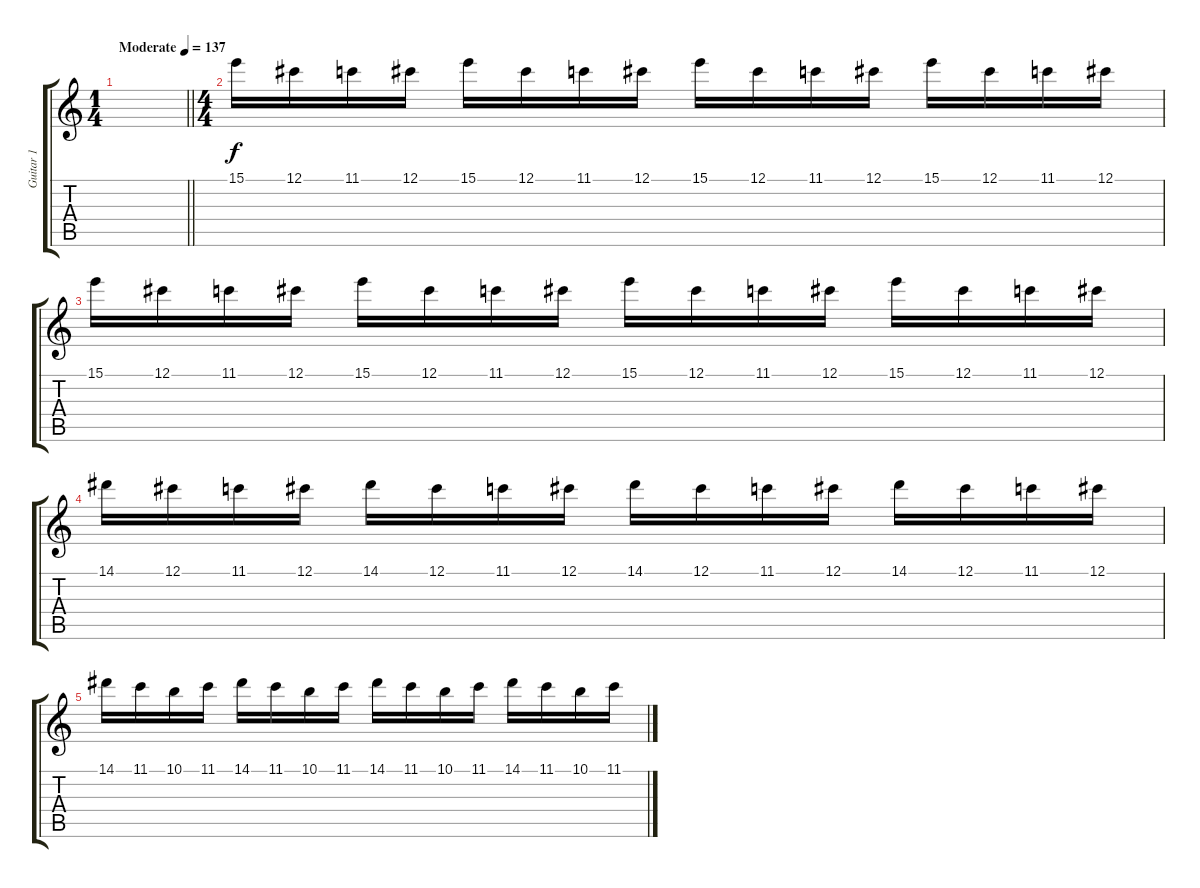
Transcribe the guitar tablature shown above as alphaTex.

\track ("Guitar 1" "Guitar 1") {instrument distortionguitar}
\staff {score tabs}
\tuning (Db4 Ab3 E3 B2 Gb2 B1) {hide}
\ts (1 4)
\tempo (137 "Moderate")
\clef g2
\barLineRight lightlight
\ks c
|
\ts (4 4)
15.1.16 12.1.16 11.1.16 12.1.16 15.1.16 12.1.16 11.1.16 12.1.16 15.1.16 12.1.16 11.1.16 12.1.16 15.1.16 12.1.16 11.1.16 12.1.16 |
15.1.16 12.1.16 11.1.16 12.1.16 15.1.16 12.1.16 11.1.16 12.1.16 15.1.16 12.1.16 11.1.16 12.1.16 15.1.16 12.1.16 11.1.16 12.1.16 |
14.1.16 12.1.16 11.1.16 12.1.16 14.1.16 12.1.16 11.1.16 12.1.16 14.1.16 12.1.16 11.1.16 12.1.16 14.1.16 12.1.16 11.1.16 12.1.16 |
14.1.16 11.1.16 10.1.16 11.1.16 14.1.16 11.1.16 10.1.16 11.1.16 14.1.16 11.1.16 10.1.16 11.1.16 14.1.16 11.1.16 10.1.16 11.1.16
